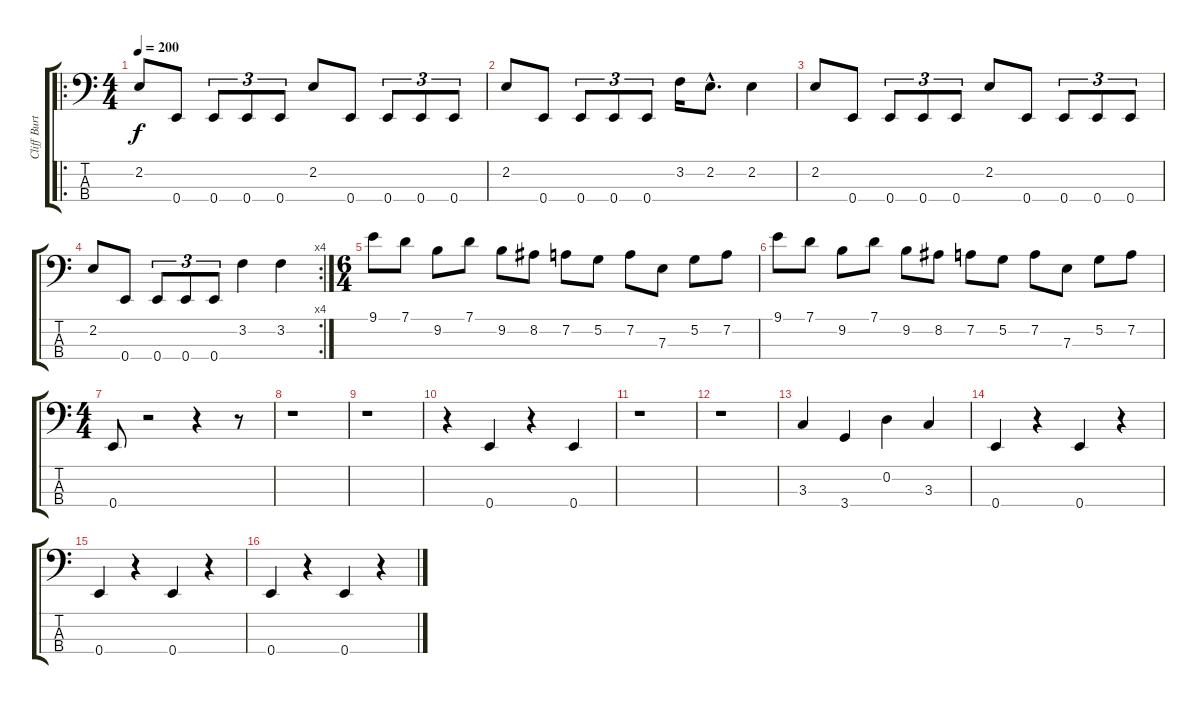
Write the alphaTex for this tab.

\track ("Cliff Burton" "Cliff Burt") {instrument electricbassfinger}
\staff {score tabs}
\tuning (G2 D2 A1 E1) {hide}
\ro
\ts (4 4)
\tempo 200
\clef f4
\ks c
2.2.8{dy f} 0.4.8 0.4.8{tu (3 2)} 0.4.8{tu (3 2)} 0.4.8{tu (3 2)} 2.2.8 0.4.8 0.4.8{tu (3 2)} 0.4.8{tu (3 2)} 0.4.8{tu (3 2)} |
2.2.8 0.4.8 0.4.8{tu (3 2)} 0.4.8{tu (3 2)} 0.4.8{tu (3 2)} 3.2.16 2.2{hac}.8{d} 2.2.4 |
2.2.8 0.4.8 0.4.8{tu (3 2)} 0.4.8{tu (3 2)} 0.4.8{tu (3 2)} 2.2.8 0.4.8 0.4.8{tu (3 2)} 0.4.8{tu (3 2)} 0.4.8{tu (3 2)} |
\rc 4
2.2.8 0.4.8 0.4.8{tu (3 2)} 0.4.8{tu (3 2)} 0.4.8{tu (3 2)} 3.2.4 3.2.4 |
\ts (6 4)
9.1.8 7.1.8 9.2.8 7.1.8 9.2.8 8.2.8 7.2.8 5.2.8 7.2.8 7.3.8 5.2.8 7.2.8 |
9.1.8 7.1.8 9.2.8 7.1.8 9.2.8 8.2.8 7.2.8 5.2.8 7.2.8 7.3.8 5.2.8 7.2.8 |
\ts (4 4)
0.4.8 r.2 r.4 r.8 |
r.1 |
r.1 |
r.4 0.4.4 r.4 0.4.4 |
r.1 |
r.1 |
3.3.4 3.4.4 0.2.4 3.3.4 |
0.4.4 r.4 0.4.4 r.4 |
0.4.4 r.4 0.4.4 r.4 |
0.4.4 r.4 0.4.4 r.4
